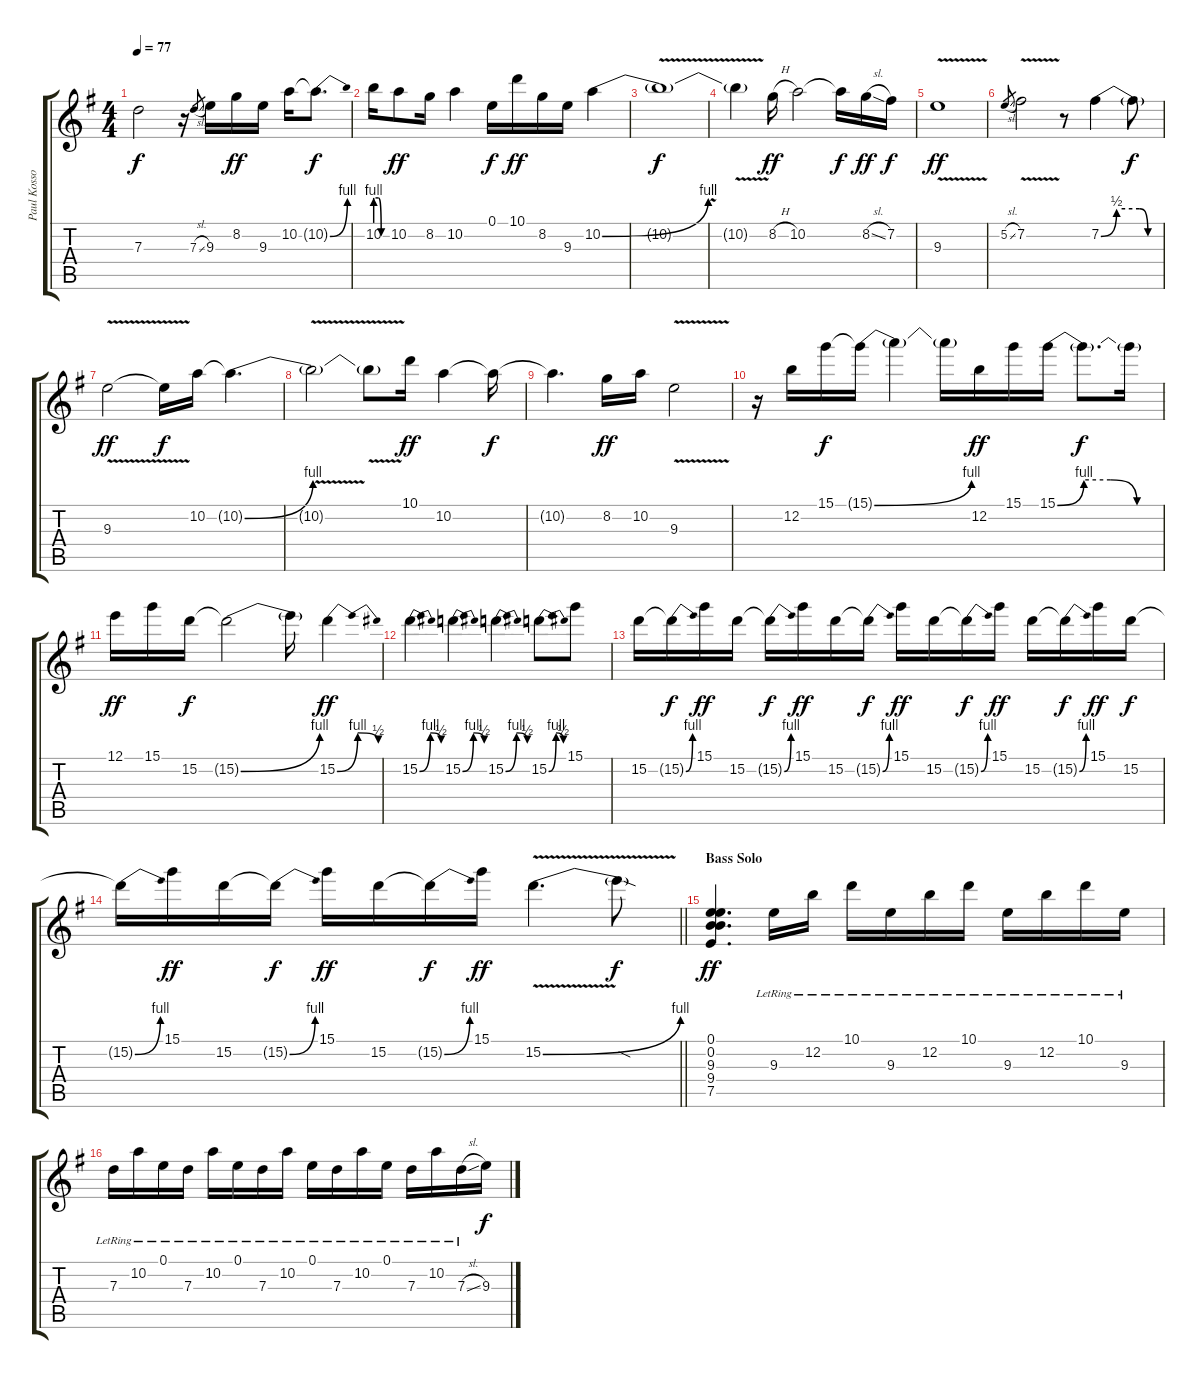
\track ("Paul Kossoff" "Paul Kosso") {instrument overdrivenguitar}
\staff {score tabs}
\tuning (E4 B3 G3 D3 A2 E2) {hide}
\ts (4 4)
\tempo 77
\clef g2
\ks g
7.3{t}.2{dy f} r.16 7.3{sl}.8{gr} 9.3.16 8.2.16{dy ff} 9.3.16 10.2.16 10.2{be (bend 0 0 60 4) t}.8{d dy f} |
10.2{be (custom 0 4 15 4 30 0 60 0)}.16 10.2.8{dy ff} 8.2.16 10.2.4 0.1.16{dy f} 10.1.16{dy ff} 8.2.16 9.3.16 10.2{be (bend 0 0 60 4)}.4 |
10.2{v t}.1{dy f} |
10.2{t}.4 8.2{h}.16{dy ff} 10.2.2 10.2{t}.16{dy f} 8.2{sl}.16{dy ff} 7.2.16{dy f} |
9.3{v}.1{dy ff} |
5.2{sl}.8{gr} 7.2{v}.2 r.8 7.2{be (custom 0 0 15 2 37 2 45 0 60 0)}.4 7.2{t}.8{dy f} |
9.3{v}.2{dy ff} 9.3{t}.16{dy f} 10.2.16 10.2{be (bend 0 0 60 4) t}.4{d} |
10.2{v t}.2 10.2{t}.8 10.1.16{dy ff} 10.2.4 10.2{t}.16{dy f} |
10.2{t}.4{d} 8.2.16{dy ff} 10.2.16 9.3{v}.2 |
r.16 12.2.16 15.1.16{dy f} 15.1{be (bend 0 0 60 4) t}.16 15.1{t}.4 15.1{t}.16 12.2.16{dy ff} 15.1.16 15.1{be (custom 0 0 15 4 30 4 45 0 60 0)}.16 15.1{t}.8{d dy f} 15.1{t}.16 |
12.1.16{dy ff} 15.1.16 15.2.16{dy f} 15.2{be (bend 0 0 60 4) t}.2 15.2{t}.16 15.2{be (bendrelease 0 0 15 4 45 4 60 2)}.4{dy ff} |
15.2{be (bendrelease 0 0 15 4 45 4 60 2)}.4 15.2{be (bendrelease 0 0 15 4 45 4 60 2)}.4 15.2{be (bendrelease 0 0 15 4 45 4 60 2)}.4 15.2{be (bendrelease 0 0 15 4 45 4 60 2)}.8 15.1.8 |
15.2.16 15.2{be (bend 0 0 60 4) t}.16{dy f} 15.1.16{dy ff} 15.2.16 15.2{be (bend 0 0 60 4) t}.16{dy f} 15.1.16{dy ff} 15.2.16 15.2{be (bend 0 0 60 4) t}.16{dy f} 15.1.16{dy ff} 15.2.16 15.2{be (bend 0 0 60 4) t}.16{dy f} 15.1.16{dy ff} 15.2.16 15.2{be (bend 0 0 60 4) t}.16{dy f} 15.1.16{dy ff} 15.2.16{dy f} |
\barLineRight lightlight
15.2{be (bend 0 0 60 4) t}.16 15.1.16{dy ff} 15.2.16 15.2{be (bend 0 0 60 4) t}.16{dy f} 15.1.16{dy ff} 15.2.16 15.2{be (bend 0 0 60 4) t}.16{dy f} 15.1.16{dy ff} 15.2{be (bend 0 0 60 4) v}.4{d} 15.2{sod t}.8{dy f} |
\section ("" "Bass Solo")
(0.1 0.2 9.3 9.4 7.5).4{d dy ff volume 13} 9.3{lr}.16 12.2{lr}.16 10.1{lr}.16 9.3{lr}.16 12.2{lr}.16 10.1{lr}.16 9.3{lr}.16 12.2{lr}.16 10.1{lr}.16 9.3{lr}.16 |
7.3{lr}.16 10.2{lr}.16 0.1{lr}.16 7.3{lr}.16 10.2{lr}.16 0.1{lr}.16 7.3{lr}.16 10.2{lr}.16 0.1{lr}.16 7.3{lr}.16 10.2{lr}.16 0.1{lr}.16 7.3{lr}.16 10.2{lr}.16 7.3{sl lr}.16 9.3.16{dy f}
